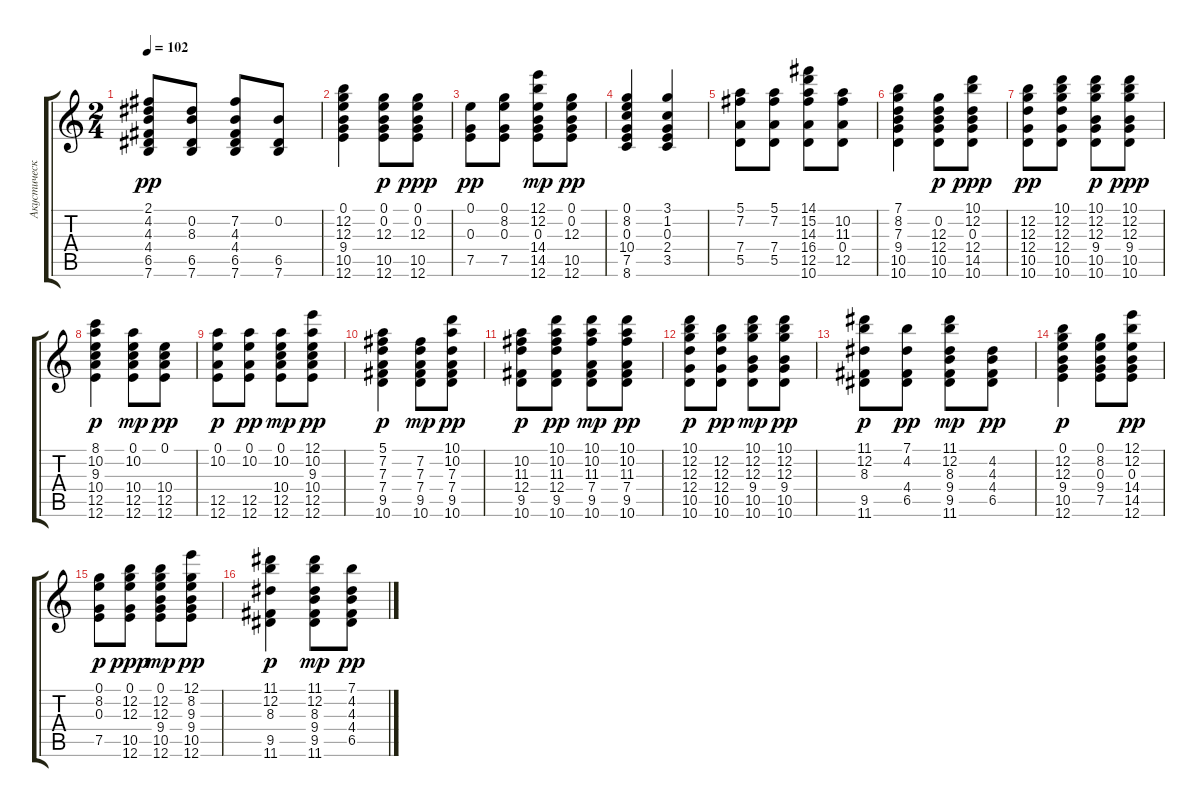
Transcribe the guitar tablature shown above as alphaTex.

\track ("Акустическая гитара" "Акустическ") {instrument acousticguitarsteel}
\staff {score tabs}
\tuning (E4 B3 G3 D3 A2 E2) {hide}
\ts (2 4)
\tempo 102
\clef g2
\ks c
(2.1 4.2 4.3 4.4 6.5 7.6).8{dy pp} (0.2 8.3 6.5 7.6).8 (7.2 4.3 4.4 6.5 7.6).8 (0.2 6.5 7.6).8 |
(0.1 12.2 12.3 9.4 10.5 12.6).4 (0.1 0.2 12.3 10.5 12.6).8{dy p} (0.1 0.2 12.3 10.5 12.6).8{dy ppp} |
(0.1 0.3 7.5).8{dy pp} (0.1 8.2 0.3 7.5).8 (12.1 12.2 0.3 14.4 14.5 12.6).8{dy mp} (0.1 0.2 12.3 10.5 12.6).8{dy pp} |
(0.1 8.2 0.3 10.4 7.5 8.6).4 (3.1 1.2 0.3 2.4 3.5).4 |
(5.1 7.2 7.4 5.5).8 (5.1 7.2 7.4 5.5).8 (14.1 15.2 14.3 16.4 12.5 10.6).8 (10.2 11.3 0.4 12.5).8 |
(7.1 8.2 7.3 9.4 10.5 10.6).4 (0.2 12.3 12.4 10.5 10.6).8{dy p} (10.1 12.2 0.3 12.4 14.5 10.6).8{dy ppp} |
(12.2 12.3 12.4 10.5 10.6).8{dy pp} (10.1 12.2 12.3 12.4 10.5 10.6).8 (10.1 12.2 12.3 9.4 10.5 10.6).8{dy p} (10.1 12.2 12.3 9.4 10.5 10.6).8{dy ppp} |
(8.1 10.2 9.3 10.4 12.5 12.6).4{dy p} (0.1 10.2 10.4 12.5 12.6).8{dy mp} (0.1 10.4 12.5 12.6).8{dy pp} |
(0.1 10.2 12.5 12.6).8{dy p} (0.1 10.2 12.5 12.6).8{dy pp} (0.1 10.2 10.4 12.5 12.6).8{dy mp} (12.1 10.2 9.3 10.4 12.5 12.6).8{dy pp} |
(5.1 7.2 7.3 7.4 9.5 10.6).4{dy p} (7.2 7.3 7.4 9.5 10.6).8{dy mp} (10.1 10.2 7.3 7.4 9.5 10.6).8{dy pp} |
(10.2 11.3 12.4 9.5 10.6).8{dy p} (10.1 10.2 11.3 12.4 9.5 10.6).8{dy pp} (10.1 10.2 11.3 7.4 9.5 10.6).8{dy mp} (10.1 10.2 11.3 7.4 9.5 10.6).8{dy pp} |
(10.1 12.2 12.3 12.4 10.5 10.6).8{dy p} (12.2 12.3 12.4 10.5 10.6).8{dy pp} (10.1 12.2 12.3 9.4 10.5 10.6).8{dy mp} (10.1 12.2 12.3 9.4 10.5 10.6).8{dy pp} |
(11.1 12.2 8.3 9.5 11.6).8{dy p} (7.1 4.2 4.4 6.5).8{dy pp} (11.1 12.2 8.3 9.4 9.5 11.6).8{dy mp} (4.2 4.3 4.4 6.5).8{dy pp} |
(0.1 12.2 12.3 9.4 10.5 12.6).4{dy p} (0.1 8.2 0.3 9.4 7.5).8 (12.1 12.2 0.3 14.4 14.5 12.6).8{dy pp} |
(0.1 8.2 0.3 7.5).8{dy p} (0.1 12.2 12.3 10.5 12.6).8{dy ppp} (0.1 12.2 12.3 9.4 10.5 12.6).8{dy mp} (12.1 8.2 9.3 9.4 10.5 12.6).8{dy pp} |
(11.1 12.2 8.3 9.5 11.6).4{dy p} (11.1 12.2 8.3 9.4 9.5 11.6).8{dy mp} (7.1 4.2 4.3 4.4 6.5).8{dy pp}
